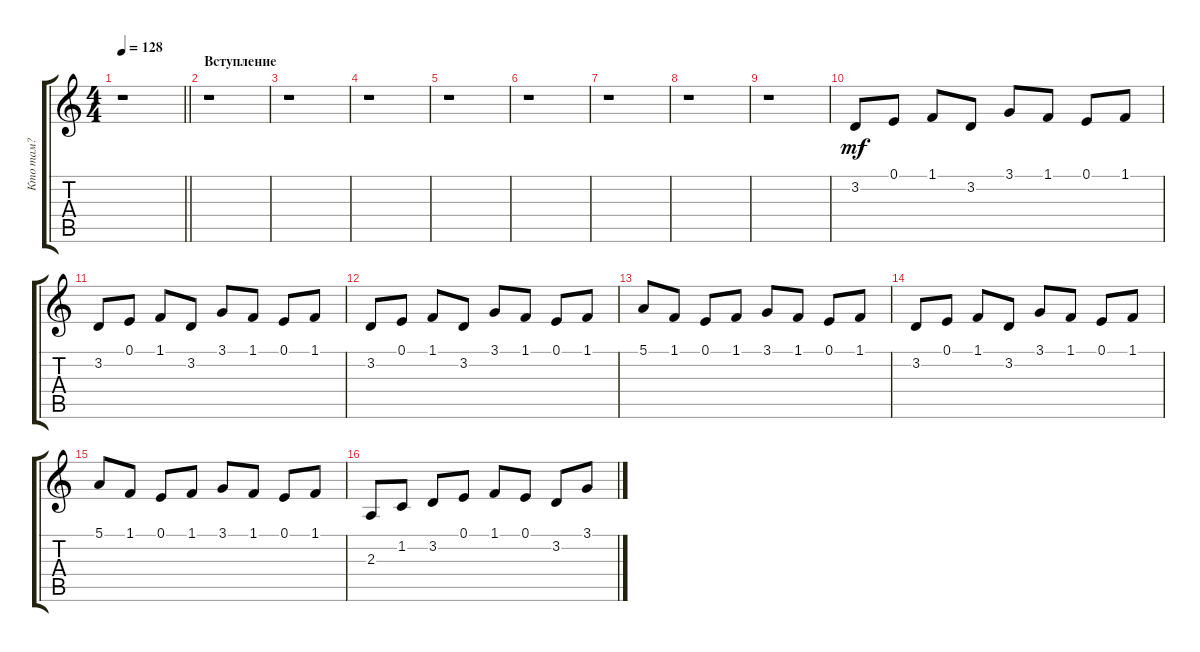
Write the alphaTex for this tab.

\track ("Кто там?" "Кто там?") {instrument churchorgan}
\staff {score tabs}
\tuning (E4 B3 G3 D3 A2 E2) {hide}
\ts (4 4)
\tempo 128
\clef g2
\barLineRight lightlight
\ks c
r.1{dy mf instrument churchorgan} |
\section ("" "Вступление")
r.1 |
r.1 |
r.1 |
r.1 |
r.1 |
r.1 |
r.1 |
r.1 |
3.2.8 0.1.8 1.1.8 3.2.8 3.1.8 1.1.8 0.1.8 1.1.8 |
3.2.8 0.1.8 1.1.8 3.2.8 3.1.8 1.1.8 0.1.8 1.1.8 |
3.2.8 0.1.8 1.1.8 3.2.8 3.1.8 1.1.8 0.1.8 1.1.8 |
5.1.8 1.1.8 0.1.8 1.1.8 3.1.8 1.1.8 0.1.8 1.1.8 |
3.2.8 0.1.8 1.1.8 3.2.8 3.1.8 1.1.8 0.1.8 1.1.8 |
5.1.8 1.1.8 0.1.8 1.1.8 3.1.8 1.1.8 0.1.8 1.1.8 |
2.3.8 1.2.8 3.2.8 0.1.8 1.1.8 0.1.8 3.2.8 3.1.8
